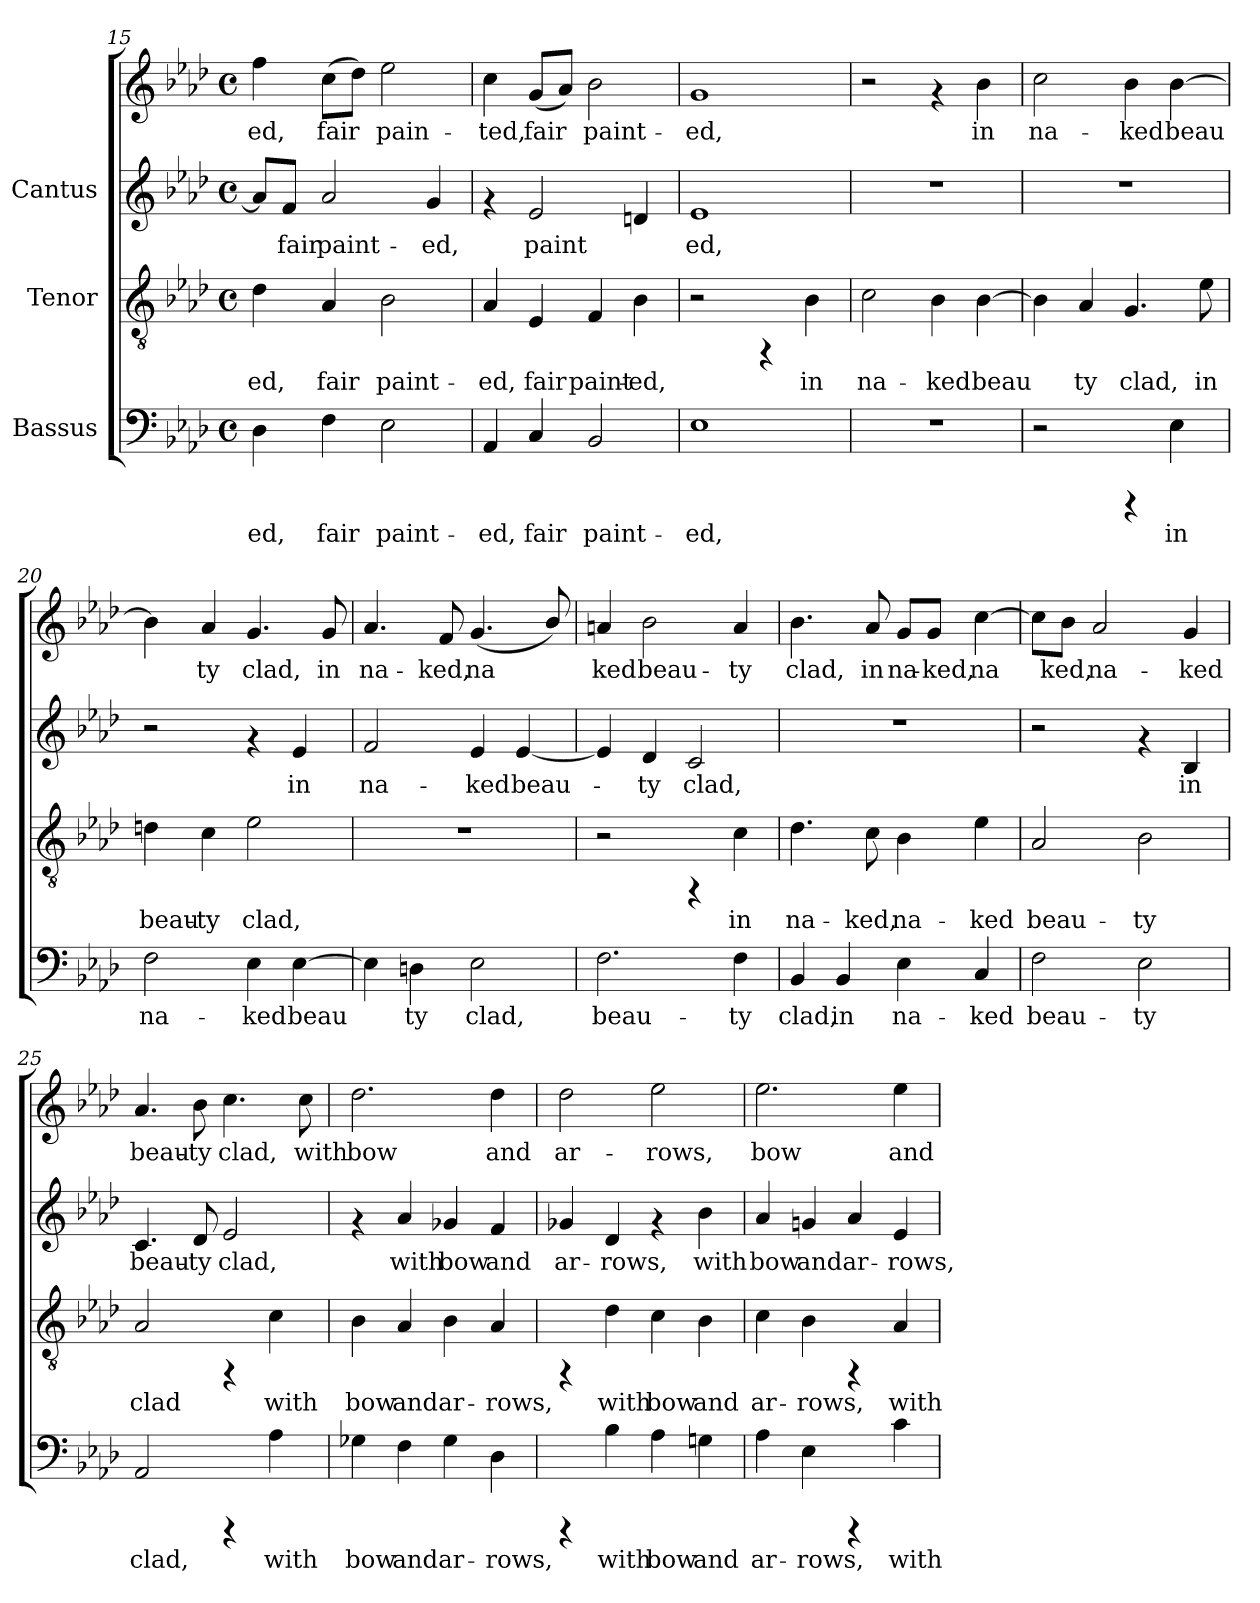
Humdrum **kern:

**kern	**text	**kern	**text	**kern	**text	**kern	**text
*part3	*part3	*part2	*part2	*part1	*part1	*part1	*part1
*staff4	*staff4	*staff3	*staff3	*staff2	*staff2	*staff1	*staff1
*I"Bassus	*	*I"Tenor	*	*I"Cantus	*	*	*
*clefF4	*	*clefGv2	*	*clefG2	*	*clefG2	*
*k[b-e-a-d-]	*	*k[b-e-a-d-]	*	*k[b-e-a-d-]	*	*k[b-e-a-d-]	*
*A-:	*	*A-:	*	*A-:	*	*A-:	*
*M4/4	*	*M4/4	*	*M4/4	*	*M4/4	*
*met(c)	*	*met(c)	*	*met(c)	*	*met(c)	*
=15	=15	=15	=15	=15	=15	=15	=15
!	!LO:LY:b:cj	!	!LO:LY:b:cj	!	!LO:LY:b:cj	!	!LO:LY:b:cj
4D-\	-ed,	4d-\	-ed,	8a-/L]	-	4ff\	ed,
!	!	!	!	!	!LO:LY:b:cj	!	!
.	.	.	.	8f/J	fair	.	.
!	!LO:LY:b:cj	!	!LO:LY:b:cj	!	!LO:LY:b:cj	!	!LO:LY:b:cj
4F\	fair	4A-/	fair	2a-/	paint-	(>8cc\L	fair
!	!	!	!	!	!	!	!LO:LY:b:cj
.	.	.	.	.	.	8dd-\J)	.
!	!LO:LY:b:cj	!	!LO:LY:b:cj	!	!	!	!LO:LY:b:cj
2E-\	paint-	2B-\	paint-	.	.	2ee-\	pain-
!	!	!	!	!	!LO:LY:b:cj	!	!
.	.	.	.	4g/	-ed,	.	.
=16	=16	=16	=16	=16	=16	=16	=16
!	!LO:LY:b:cj	!	!LO:LY:b:cj	!	!	!	!LO:LY:b:cj
4AA-/	-ed,	4A-/	-ed,	4rf	.	4cc\	ted,
!	!LO:LY:b:cj	!	!LO:LY:b:cj	!	!LO:LY:b:cj	!	!LO:LY:b:cj
4C/	fair	4E-/	fair	2e-/	-paint-	(<8g/L	fair
!	!	!	!	!	!	!	!LO:LY:b:cj
.	.	.	.	.	.	8a-/J)	.
!	!LO:LY:b:cj	!	!LO:LY:b:cj	!	!	!	!LO:LY:b:cj
2BB-/	paint-	4F/	paint-	.	.	2b-\	paint-
!	!	!	!LO:LY:b:cj	!	!LO:LY:b:cj	!	!
.	.	4B-\	-ed,	4dn/	--	.	.
=17	=17	=17	=17	=17	=17	=17	=17
!	!LO:LY:b:cj	!	!	!	!LO:LY:b:cj	!	!LO:LY:b:cj
1E-	-ed,	2r	.	1e-	ed,	1g	-ed,
.	.	4rFF	.	.	.	.	.
!	!	!	!LO:LY:b:cj	!	!	!	!
.	.	4B-\	in	.	.	.	.
=18	=18	=18	=18	=18	=18	=18	=18
!	!	!	!LO:LY:b:cj	!	!	!	!
1r	.	2c\	na-	1r	.	2r	.
!	!	!	!LO:LY:b:cj	!	!	!	!
.	.	4B-\	-ked	.	.	4rf	.
!	!	!	!LO:LY:b:cj	!	!	!	!LO:LY:b:cj
.	.	[>4B-\	beau-	.	.	4b-\	in
!!LO:PB:g=z
=19	=19	=19	=19	=19	=19	=19	=19
!	!	!	!LO:LY:b:cj	!	!	!	!LO:LY:b:cj
2r	.	4B-\]	-	1r	.	2cc\	na-
!	!	!	!LO:LY:b:cj	!	!	!	!
.	.	4A-/	ty	.	.	.	.
!	!	!	!LO:LY:b:cj	!	!	!	!LO:LY:b:cj
4rCCC	.	4.G/	clad,	.	.	4b-\	-ked
!	!LO:LY:b:cj	!	!	!	!	!	!LO:LY:b:cj
4E-\	in	.	.	.	.	[>4b-\	beau-
!	!	!	!LO:LY:b:cj	!	!	!	!
.	.	8e-\	in	.	.	.	.
=20	=20	=20	=20	=20	=20	=20	=20
!	!LO:LY:b:cj	!	!LO:LY:b:cj	!	!	!	!LO:LY:b:cj
2F\	na-	4dn\	beau-	2r	.	4b-\]	-
!	!	!	!LO:LY:b:cj	!	!	!	!LO:LY:b:cj
.	.	4c\	-ty	.	.	4a-/	ty
!	!LO:LY:b:cj	!	!LO:LY:b:cj	!	!	!	!LO:LY:b:cj
4E-\	-ked	2e-\	clad,	4rf	.	4.g/	clad,
!	!LO:LY:b:cj	!	!	!	!LO:LY:b:cj	!	!
[>4E-\	beau-	.	.	4e-/	in	.	.
!	!	!	!	!	!	!	!LO:LY:b:cj
.	.	.	.	.	.	8g/	in
=21	=21	=21	=21	=21	=21	=21	=21
!	!LO:LY:b:cj	!	!	!	!LO:LY:b:cj	!	!LO:LY:b:cj
4E-\]	-	1r	.	2f/	-na-	4.a-/	na-
!	!LO:LY:b:cj	!	!	!	!	!	!
4Dn\	ty	.	.	.	.	.	.
!	!	!	!	!	!	!	!LO:LY:b:cj
.	.	.	.	.	.	8f/	-ked,
!	!LO:LY:b:cj	!	!	!	!LO:LY:b:cj	!	!LO:LY:b:cj
2E-\	clad,	.	.	4e-/	-ked	(<4.g/	na-
!	!	!	!	!	!LO:LY:b:cj	!	!
.	.	.	.	[<4e-/	beau-	.	.
!	!	!	!	!	!	!	!LO:LY:b:cj
.	.	.	.	.	.	8b-/)	--
=22	=22	=22	=22	=22	=22	=22	=22
!	!LO:LY:b:cj	!	!	!	!LO:LY:b:cj	!	!LO:LY:b:cj
2.F\	beau-	2r	.	4e-/]	.	4an/	-ked
!	!	!	!	!	!LO:LY:b:cj	!	!LO:LY:b:cj
.	.	.	.	4d-/	ty	2b-\	beau-
!	!	!	!	!	!LO:LY:b:cj	!	!
.	.	4rFF	.	2c/	clad,	.	.
!	!LO:LY:b:cj	!	!LO:LY:b:cj	!	!	!	!LO:LY:b:cj
4F\	-ty	4c\	in	.	.	4a/	-ty
!!LO:LB:g=z
=23	=23	=23	=23	=23	=23	=23	=23
!	!LO:LY:b:cj	!	!LO:LY:b:cj	!	!	!	!LO:LY:b:cj
4BB-/	clad,	4.d-\	na-	1r	.	4.b-\	clad,
!	!LO:LY:b:cj	!	!	!	!	!	!
4BB-/	in	.	.	.	.	.	.
!	!	!	!LO:LY:b:cj	!	!	!	!LO:LY:b:cj
.	.	8c\	-ked,	.	.	8a-/	in
!	!LO:LY:b:cj	!	!LO:LY:b:cj	!	!	!	!LO:LY:b:cj
4E-\	na-	4B-\	na-	.	.	8g/L	na-
!	!	!	!	!	!	!	!LO:LY:b:cj
.	.	.	.	.	.	8g/J	-ked,
!	!LO:LY:b:cj	!	!LO:LY:b:cj	!	!	!	!LO:LY:b:cj
4C/	-ked	4e-\	-ked	.	.	[>4cc\	na-
=24	=24	=24	=24	=24	=24	=24	=24
!	!LO:LY:b:cj	!	!LO:LY:b:cj	!	!	!	!LO:LY:b:cj
2F\	beau-	2A-/	beau-	2r	.	8cc\L]	-
!	!	!	!	!	!	!	!LO:LY:b:cj
.	.	.	.	.	.	8b-\J	ked,
!	!	!	!	!	!	!	!LO:LY:b:cj
.	.	.	.	.	.	2a-/	na-
!	!LO:LY:b:cj	!	!LO:LY:b:cj	!	!	!	!
2E-\	-ty	2B-\	-ty	4rf	.	.	.
!	!	!	!	!	!LO:LY:b:cj	!	!LO:LY:b:cj
.	.	.	.	4B-/	in	4g/	-ked
=25	=25	=25	=25	=25	=25	=25	=25
!	!LO:LY:b:cj	!	!LO:LY:b:cj	!	!LO:LY:b:cj	!	!LO:LY:b:cj
2AA-/	clad,	2A-/	clad	4.c/	beau-	4.a-/	beau-
!	!	!	!	!	!LO:LY:b:cj	!	!LO:LY:b:cj
.	.	.	.	8d-/	-ty	8b-\	-ty
!	!	!	!	!	!LO:LY:b:cj	!	!LO:LY:b:cj
4rCCC	.	4rFF	.	2e-/	clad,	4.cc\	clad,
!	!LO:LY:b:cj	!	!LO:LY:b:cj	!	!	!	!
4A-\	with	4c\	with	.	.	.	.
!	!	!	!	!	!	!	!LO:LY:b:cj
.	.	.	.	.	.	8cc\	with
=26	=26	=26	=26	=26	=26	=26	=26
!	!LO:LY:b:cj	!	!LO:LY:b:cj	!	!	!	!LO:LY:b:cj
4G-X\	bow	4B-\	bow	4rf	.	2.dd-\	bow
!	!LO:LY:b:cj	!	!LO:LY:b:cj	!	!LO:LY:b:cj	!	!
4F\	and	4A-/	and	4a-/	with	.	.
!	!LO:LY:b:cj	!	!LO:LY:b:cj	!	!LO:LY:b:cj	!	!
4G-\	ar-	4B-\	ar-	4g-X/	bow	.	.
!	!LO:LY:b:cj	!	!LO:LY:b:cj	!	!LO:LY:b:cj	!	!LO:LY:b:cj
4D-\	-rows,	4A-/	-rows,	4f/	and	4dd-\	and
!!LO:LB:g=z
=27	=27	=27	=27	=27	=27	=27	=27
!	!	!	!	!	!LO:LY:b:cj	!	!LO:LY:b:cj
4rCCC	.	4rFF	.	4g-X/	ar-	2dd-\	ar-
!	!LO:LY:b:cj	!	!LO:LY:b:cj	!	!LO:LY:b:cj	!	!
4B-\	with	4d-\	with	4d-/	-rows,	.	.
!	!LO:LY:b:cj	!	!LO:LY:b:cj	!	!	!	!LO:LY:b:cj
4A-\	bow	4c\	bow	4rf	.	2ee-\	-rows,
!	!LO:LY:b:cj	!	!LO:LY:b:cj	!	!LO:LY:b:cj	!	!
4Gn\	and	4B-\	and	4b-\	with	.	.
=28	=28	=28	=28	=28	=28	=28	=28
!	!LO:LY:b:cj	!	!LO:LY:b:cj	!	!LO:LY:b:cj	!	!LO:LY:b:cj
4A-\	ar-	4c\	ar-	4a-/	bow	2.ee-\	bow
!	!LO:LY:b:cj	!	!LO:LY:b:cj	!	!LO:LY:b:cj	!	!
4E-\	-rows,	4B-\	-rows,	4gn/	and	.	.
!	!	!	!	!	!LO:LY:b:cj	!	!
4rCCC	.	4rFF	.	4a-/	ar-	.	.
!	!LO:LY:b:cj	!	!LO:LY:b:cj	!	!LO:LY:b:cj	!	!LO:LY:b:cj
4c\	with	4A-/	with	4e-/	-rows,	4ee-\	and
=	=	=	=	=	=	=	=
*-	*-	*-	*-	*-	*-	*-	*-
